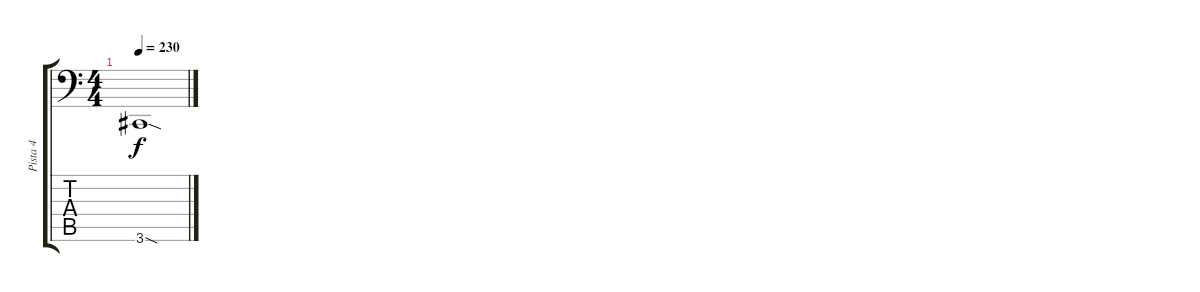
\track ("Pista 4" "Pista 4") {instrument electricbasspick}
\staff {score tabs}
\tuning (B2 Gb2 Db2 Ab1 Eb1 Bb0) {hide}
\ts (4 4)
\tempo 230
\clef f4
\ks c
3.6{sod}.1{dy f}
